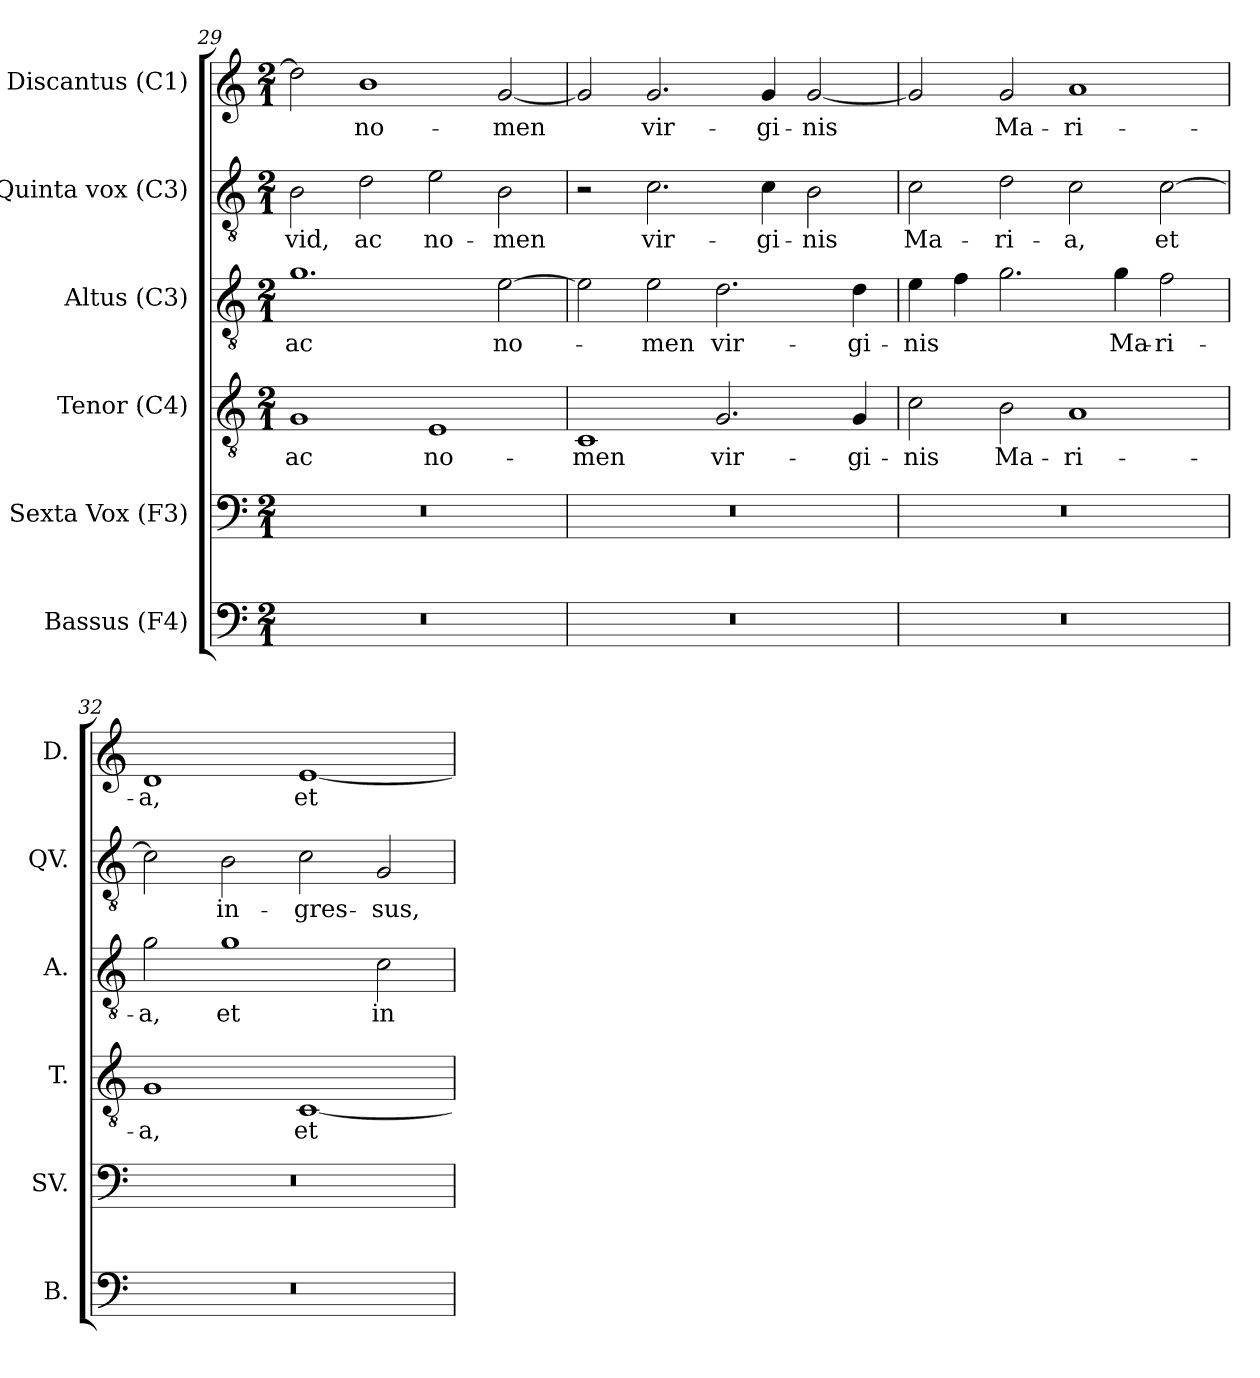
**kern	**kern	**kern	**text	**kern	**text	**kern	**text	**kern	**text
*part6	*part5	*part4	*part4	*part3	*part3	*part2	*part2	*part1	*part1
*staff6	*staff5	*staff4	*staff4	*staff3	*staff3	*staff2	*staff2	*staff1	*staff1
*I"Bassus (F4)	*I"Sexta Vox (F3)	*I"Tenor (C4)	*	*I"Altus (C3)	*	*I"Quinta vox (C3)	*	*I"Discantus (C1)	*
*I'B.	*I'SV.	*I'T.	*	*I'A.	*	*I'QV.	*	*I'D.	*
*clefF4	*clefF4	*clefGv2	*	*clefGv2	*	*clefGv2	*	*clefG2	*
*	*	*	*	*ITrd7c12	*	*ITrd7c12	*	*	*
*k[]	*k[]	*k[]	*	*k[]	*	*k[]	*	*k[]	*
*C:	*C:	*C:	*	*C:	*	*C:	*	*C:	*
*M2/1	*M2/1	*M2/1	*	*M2/1	*	*M2/1	*	*M2/1	*
=29	=29	=29	=29	=29	=29	=29	=29	=29	=29
!LO:N:vis=1	!LO:N:vis=1	!	!	!	!	!	!	!	!
!	!	!	!LO:LY:b:color=#000000	!	!	!	!	!	!
!	!	!	!	!	!LO:LY:b:color=#000000	!	!	!	!
!	!	!	!	!	!	!	!LO:LY:b:color=#000000	!	!
0r	0r	1Gi	ac	1.Gi	ac	2BBi\	-vid,	2ddi\]	.
!	!	!	!	!	!	!	!LO:LY:b:color=#000000	!	!
!	!	!	!	!	!	!	!	!	!LO:LY:b:color=#000000
.	.	.	.	.	.	2Di\	ac	1bi	no-
!	!	!	!LO:LY:b:color=#000000	!	!	!	!	!	!
!	!	!	!	!	!	!	!LO:LY:b:color=#000000	!	!
.	.	1Ei	no-	.	.	2Ei\	no-	.	.
!	!	!	!	!	!LO:LY:b:color=#000000	!	!	!	!
!	!	!	!	!	!	!	!LO:LY:b:color=#000000	!	!
!	!	!	!	!	!	!	!	!	!LO:LY:b:color=#000000
.	.	.	.	[2Ei\	no-	2BBi\	-men	[2gi/	-men
=30	=30	=30	=30	=30	=30	=30	=30	=30	=30
!LO:N:vis=1	!LO:N:vis=1	!	!	!	!	!	!	!	!
!	!	!	!LO:LY:b:color=#000000	!	!	!	!	!	!
0r	0r	1Ci	-men	2Ei\]	.	2r	.	2gi/]	.
!	!	!	!	!	!LO:LY:b:color=#000000	!	!	!	!
!	!	!	!	!	!	!	!LO:LY:b:color=#000000	!	!
!	!	!	!	!	!	!	!	!	!LO:LY:b:color=#000000
.	.	.	.	2Ei\	-men	2.Ci\	vir-	2.gi/	vir-
!	!	!	!LO:LY:b:color=#000000	!	!	!	!	!	!
!	!	!	!	!	!LO:LY:b:color=#000000	!	!	!	!
.	.	2.Gi/	vir-	2.Di\	vir-	.	.	.	.
!	!	!	!	!	!	!	!LO:LY:b:color=#000000	!	!
!	!	!	!	!	!	!	!	!	!LO:LY:b:color=#000000
.	.	.	.	.	.	4Ci\	-gi-	4gi/	-gi-
!	!	!	!	!	!	!	!LO:LY:b:color=#000000	!	!
!	!	!	!	!	!	!	!	!	!LO:LY:b:color=#000000
.	.	.	.	.	.	2BBi\	-nis	[2gi/	-nis
!	!	!	!LO:LY:b:color=#000000	!	!	!	!	!	!
!	!	!	!	!	!LO:LY:b:color=#000000	!	!	!	!
.	.	4Gi/	-gi-	4Di\	-gi-	.	.	.	.
!!LO:LB:g=z
=31	=31	=31	=31	=31	=31	=31	=31	=31	=31
!LO:N:vis=1	!LO:N:vis=1	!	!	!	!	!	!	!	!
!	!	!	!LO:LY:b:color=#000000	!	!	!	!	!	!
!	!	!	!	!	!LO:LY:b:color=#000000	!	!	!	!
!	!	!	!	!	!	!	!LO:LY:b:color=#000000	!	!
0r	0r	2ci\	-nis	4Ei\	-nis	2Ci\	Ma-	2gi/]	.
.	.	.	.	4Fi\	.	.	.	.	.
!	!	!	!LO:LY:b:color=#000000	!	!	!	!	!	!
!	!	!	!	!	!	!	!LO:LY:b:color=#000000	!	!
!	!	!	!	!	!	!	!	!	!LO:LY:b:color=#000000
.	.	2Bi\	Ma-	2.Gi\	.	2Di\	-ri-	2gi/	Ma-
!	!	!	!LO:LY:b:color=#000000	!	!	!	!	!	!
!	!	!	!	!	!	!	!LO:LY:b:color=#000000	!	!
!	!	!	!	!	!	!	!	!	!LO:LY:b:color=#000000
.	.	1Ai	-ri-	.	.	2Ci\	-a,	1ai	-ri-
!	!	!	!	!	!LO:LY:b:color=#000000	!	!	!	!
.	.	.	.	4Gi\	Ma-	.	.	.	.
!	!	!	!	!	!LO:LY:b:color=#000000	!	!	!	!
!	!	!	!	!	!	!	!LO:LY:b:color=#000000	!	!
.	.	.	.	2Fi\	-ri-	[2Ci\	et	.	.
=32	=32	=32	=32	=32	=32	=32	=32	=32	=32
!LO:N:vis=1	!LO:N:vis=1	!	!	!	!	!	!	!	!
!	!	!	!LO:LY:b:color=#000000	!	!	!	!	!	!
!	!	!	!	!	!LO:LY:b:color=#000000	!	!	!	!
!	!	!	!	!	!	!	!	!	!LO:LY:b:color=#000000
0r	0r	1Gi	-a,	2Gi\	-a,	2Ci\]	.	1di	-a,
!	!	!	!	!	!LO:LY:b:color=#000000	!	!	!	!
!	!	!	!	!	!	!	!LO:LY:b:color=#000000	!	!
.	.	.	.	1Gi	et	2BBi\	in-	.	.
!	!	!	!LO:LY:b:color=#000000	!	!	!	!	!	!
!	!	!	!	!	!	!	!LO:LY:b:color=#000000	!	!
!	!	!	!	!	!	!	!	!	!LO:LY:b:color=#000000
.	.	[1Ci	et	.	.	2Ci\	-gres-	[1ei	et
!	!	!	!	!	!LO:LY:b:color=#000000	!	!	!	!
!	!	!	!	!	!	!	!LO:LY:b:color=#000000	!	!
.	.	.	.	2Ci\	in-	2GGi/	-sus,	.	.
=	=	=	=	=	=	=	=	=	=
*-	*-	*-	*-	*-	*-	*-	*-	*-	*-
